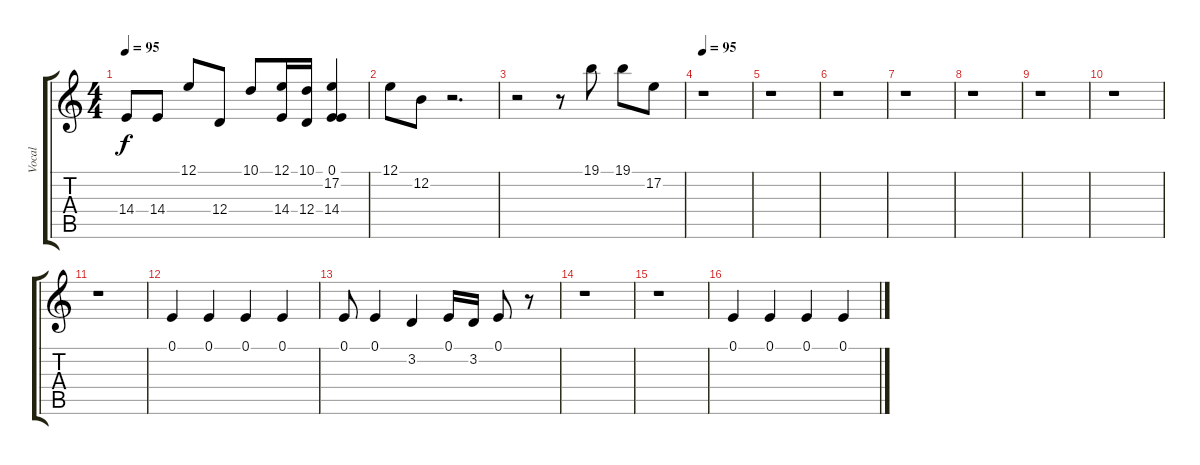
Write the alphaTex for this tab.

\track ("Vocal" "Vocal") {instrument synthvoice}
\staff {score tabs}
\tuning (E4 B3 G3 D3 A2 E2) {hide}
\ts (4 4)
\tempo 95
\clef g2
\ks c
14.4.8{dy f} 14.4.8 12.1.8 12.4.8 10.1.8 (12.1 14.4).16 (10.1 12.4).16 (0.1 17.2 14.4).4 |
12.1.8 12.2.8 r.2{d} |
r.2 r.8 19.1.8 19.1.8 17.2.8 |
\tempo 95
r.1 |
r.1 |
r.1 |
r.1 |
r.1 |
r.1 |
r.1 |
r.1 |
0.1.4 0.1.4 0.1.4 0.1.4 |
0.1.8 0.1.4 3.2.4 0.1.16 3.2.16 0.1.8 r.8 |
r.1 |
r.1 |
0.1.4 0.1.4 0.1.4 0.1.4
